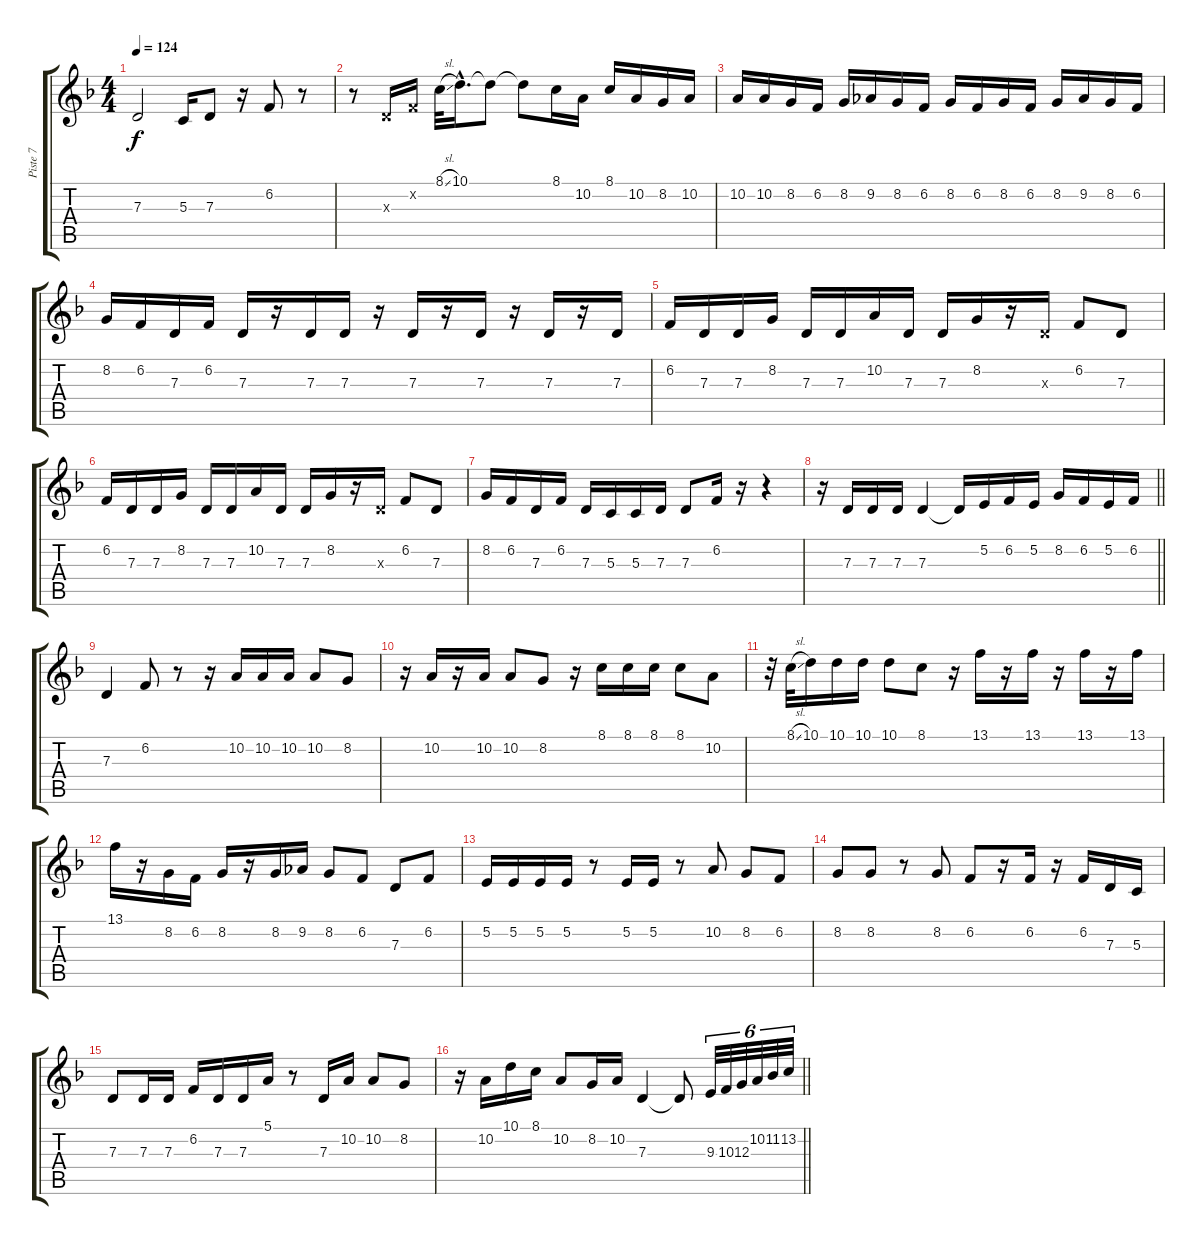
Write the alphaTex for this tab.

\track ("Piste 7" "Piste 7") {instrument shakuhachi}
\staff {score tabs}
\tuning (E4 B3 G3 D3 A2 E2) {hide}
\ts (4 4)
\tempo 124
\clef g2
\ks dminor
7.3.2{dy f volume 12 balance 0 instrument shakuhachi} 5.3.16 7.3.8 r.16 6.2.8 r.8 |
r.8 7.3{x}.16 6.2{x}.16 8.1{sl}.32 10.1{hac}.16{d} 10.1{t}.8 10.1{t}.8 8.1.16 10.2.16 8.1.16 10.2.16 8.2.16 10.2.16 |
10.2.16 10.2.16 8.2.16 6.2.16 8.2.16 9.2.16 8.2.16 6.2.16 8.2.16 6.2.16 8.2.16 6.2.16 8.2.16 9.2.16 8.2.16 6.2.16 |
8.2.16 6.2.16 7.3.16 6.2.16 7.3.16 r.16 7.3.16 7.3.16 r.16 7.3.16 r.16 7.3.16 r.16 7.3.16 r.16 7.3.16 |
6.2.16 7.3.16 7.3.16 8.2.16 7.3.16 7.3.16 10.2.16 7.3.16 7.3.16 8.2.16 r.16 7.3{x}.16 6.2.8 7.3.8 |
6.2.16 7.3.16 7.3.16 8.2.16 7.3.16 7.3.16 10.2.16 7.3.16 7.3.16 8.2.16 r.16 7.3{x}.16 6.2.8 7.3.8 |
8.2.16 6.2.16 7.3.16 6.2.16 7.3.16 5.3.16 5.3.16 7.3.16 7.3.8 6.2.16 r.16 r.4 |
\barLineRight lightlight
r.16 7.3.16 7.3.16 7.3.16 7.3.4 7.3{t}.16 5.2.16 6.2.16 5.2.16 8.2.16 6.2.16 5.2.16 6.2.16 |
7.3.4 6.2.8 r.8 r.16 10.2.16 10.2.16 10.2.16 10.2.8 8.2.8 |
r.16 10.2.16 r.16 10.2.16 10.2.8 8.2.8 r.16 8.1.16 8.1.16 8.1.16 8.1.8 10.2.8 |
r.32 8.1{sl}.32 10.1.16 10.1.16 10.1.16 10.1.8 8.1.8 r.16 13.1.16 r.16 13.1.16 r.16 13.1.16 r.16 13.1.16 |
13.1.16 r.16 8.2.16 6.2.16 8.2.16 r.16 8.2.16 9.2.16 8.2.8 6.2.8 7.3.8 6.2.8 |
5.2.16 5.2.16 5.2.16 5.2.16 r.8 5.2.16 5.2.16 r.8 10.2.8 8.2.8 6.2.8 |
8.2.8 8.2.8 r.8 8.2.8 6.2.8 r.16 6.2.16 r.16 6.2.16 7.3.16 5.3.16 |
7.3.8 7.3.16 7.3.16 6.2.16 7.3.16 7.3.16 5.1.16 r.8 7.3.16 10.2.16 10.2.8 8.2.8 |
\barLineRight lightlight
r.16 10.2.16 10.1.16 8.1.16 10.2.8 8.2.16 10.2.16 7.3.4 7.3{t}.8 9.3.32{tu (6 4)} 10.3.32{tu (6 4)} 12.3.32{tu (6 4)} 10.2.32{tu (6 4)} 11.2.32{tu (6 4)} 13.2.32{tu (6 4)}
